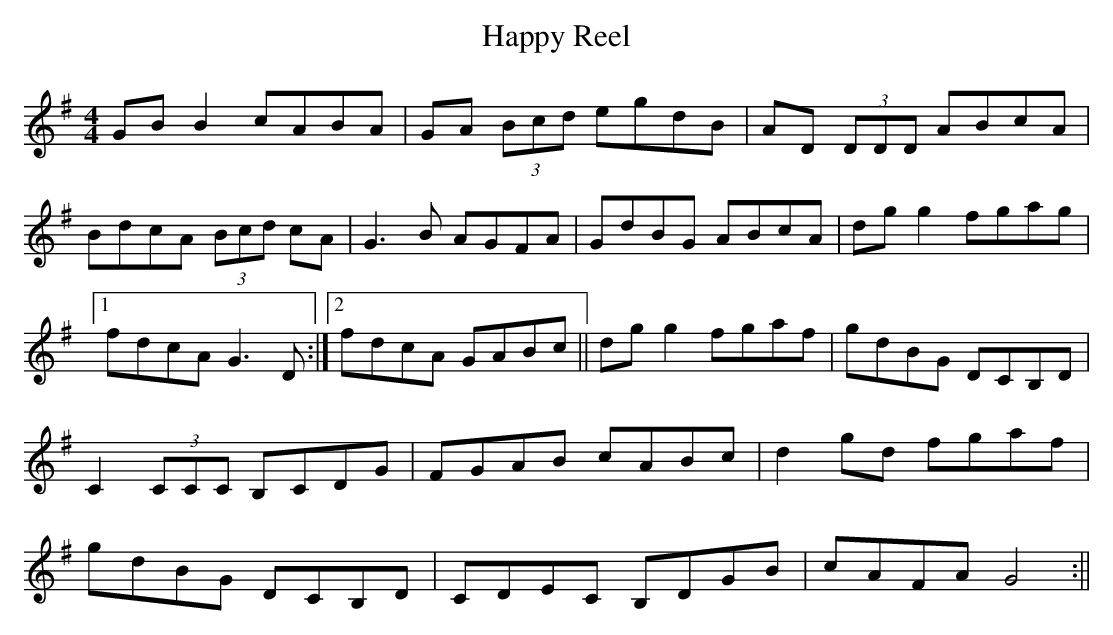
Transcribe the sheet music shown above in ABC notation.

X:1
T:Happy Reel
M:4/4
L:1/8
K:G
GBB2 cABA|GA (3Bcd egdB|AD (3DDD ABcA|BdcA (3Bcd cA|\
G3B AGFA|GdBG ABcA|dgg2 fgag|1 fdcA G3D:|2 fdcA GABc||\
dgg2 fgaf|gdBG DCB,D|C2(3CCC B,CDG|FGAB cABc|\
d2gd fgaf|gdBG DCB,D|CDEC B,DGB|cAFA G4:||
